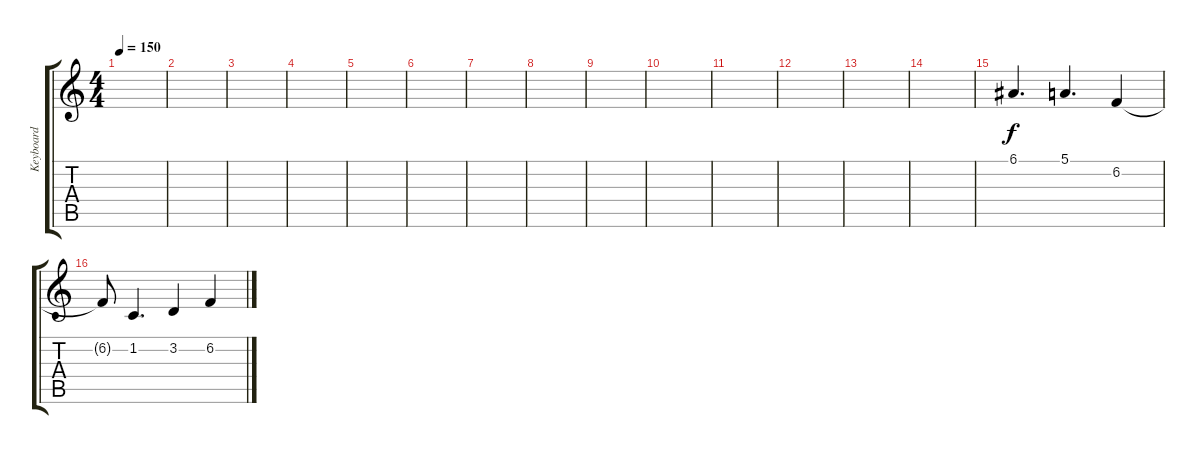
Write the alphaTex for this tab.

\track ("Keyboard" "Keyboard") {instrument lead2sawtooth}
\staff {score tabs}
\tuning (E4 B3 G3 D3 A2 E2) {hide}
\ts (4 4)
\tempo 150
\clef g2
\ks c
|
|
|
|
|
|
|
|
|
|
|
|
|
|
6.1.4{d instrument lead6voice} 5.1.4{d} 6.2.4 |
6.2{t}.8 1.2.4{d} 3.2.4 6.2.4
